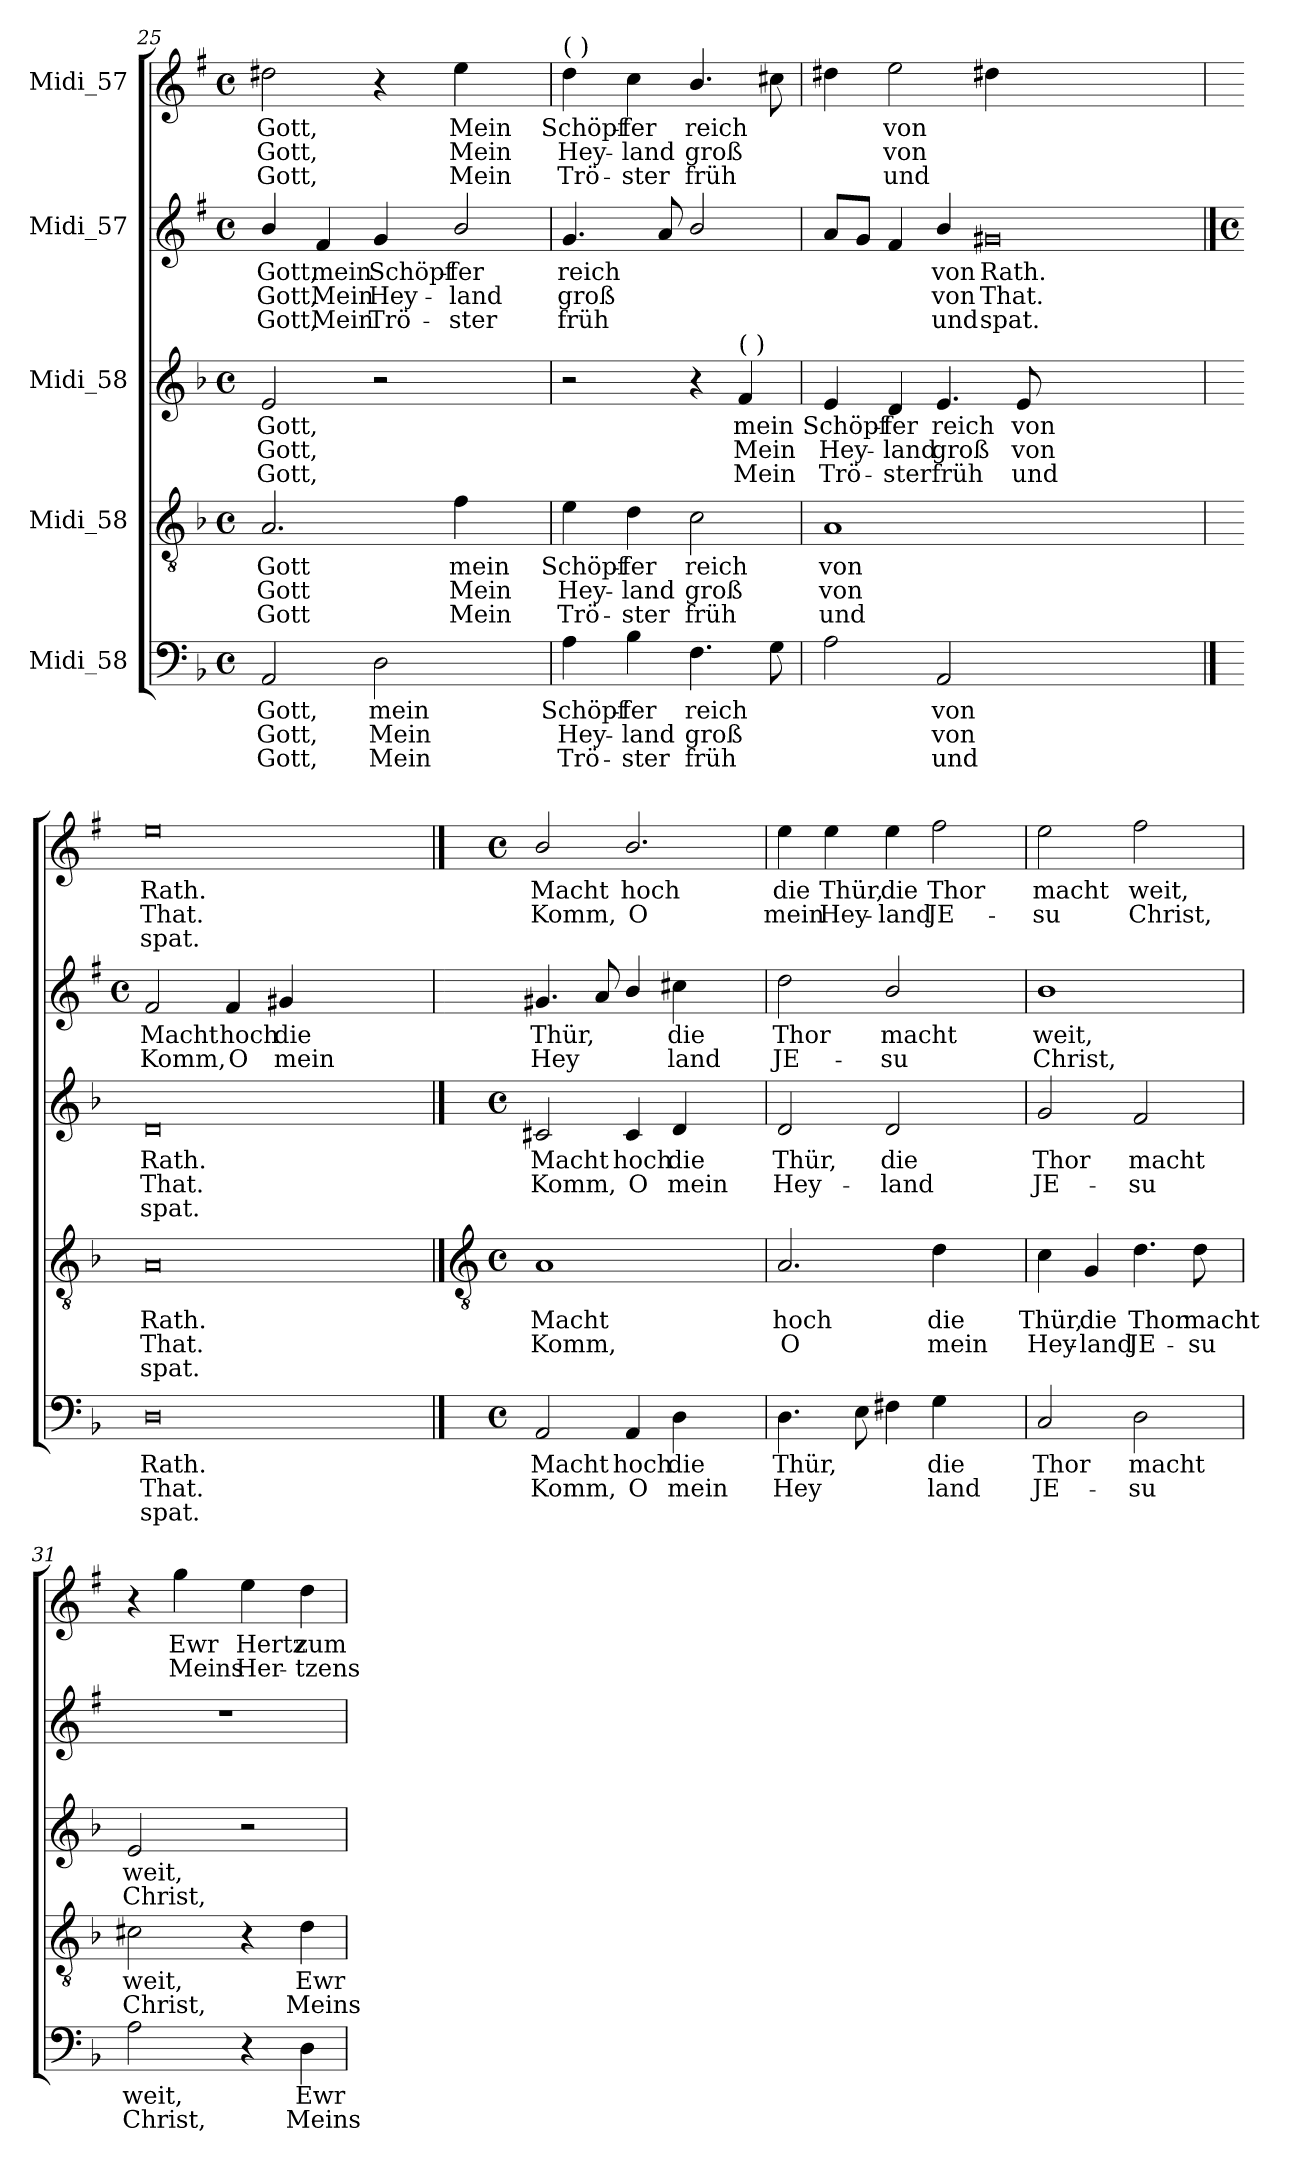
**kern	**text	**text	**text	**kern	**text	**text	**text	**kern	**text	**text	**text	**kern	**text	**text	**text	**kern	**text	**text	**text
*part5	*part5	*part5	*part5	*part4	*part4	*part4	*part4	*part3	*part3	*part3	*part3	*part2	*part2	*part2	*part2	*part1	*part1	*part1	*part1
*staff5	*staff5	*staff5	*staff5	*staff4	*staff4	*staff4	*staff4	*staff3	*staff3	*staff3	*staff3	*staff2	*staff2	*staff2	*staff2	*staff1	*staff1	*staff1	*staff1
*I"Midi_58	*	*	*	*I"Midi_58	*	*	*	*I"Midi_58	*	*	*	*I"Midi_57	*	*	*	*I"Midi_57	*	*	*
*clefF4	*	*	*	*clefGv2	*	*	*	*clefG2	*	*	*	*clefG2	*	*	*	*clefG2	*	*	*
*	*	*	*	*	*	*	*	*	*	*	*	*ITrd1c2	*	*	*	*ITrd1c2	*	*	*
*k[b-]	*	*	*	*k[b-]	*	*	*	*k[b-]	*	*	*	*k[b-]	*	*	*	*k[b-]	*	*	*
*F:	*	*	*	*F:	*	*	*	*F:	*	*	*	*F:	*	*	*	*F:	*	*	*
*M4/4	*	*	*	*M4/4	*	*	*	*M4/4	*	*	*	*M4/4	*	*	*	*M4/4	*	*	*
*met(c)	*	*	*	*met(c)	*	*	*	*met(c)	*	*	*	*met(c)	*	*	*	*met(c)	*	*	*
=25	=25	=25	=25	=25	=25	=25	=25	=25	=25	=25	=25	=25	=25	=25	=25	=25	=25	=25	=25
!	!LO:LY:b	!LO:LY:b	!LO:LY:b	!	!LO:LY:b	!LO:LY:b	!LO:LY:b	!	!LO:LY:b	!LO:LY:b	!LO:LY:b	!	!LO:LY:b	!LO:LY:b	!LO:LY:b	!	!LO:LY:b	!LO:LY:b	!LO:LY:b
2AA/	Gott,	Gott,	Gott,	2.A/	Gott	Gott	Gott	2e/	Gott,	Gott,	Gott,	4a/	Gott,	Gott,	Gott,	2cc#X\	Gott,	Gott,	Gott,
!	!	!	!	!	!	!	!	!	!	!	!	!	!LO:LY:b	!LO:LY:b	!LO:LY:b	!	!	!	!
.	.	.	.	.	.	.	.	.	.	.	.	4e/	mein	Mein	Mein	.	.	.	.
!	!LO:LY:b	!LO:LY:b	!LO:LY:b	!	!	!	!	!	!	!	!	!	!LO:LY:b	!LO:LY:b	!LO:LY:b	!	!	!	!
2D\	mein	Mein	Mein	.	.	.	.	2r	.	.	.	4f/	Schöpf-	-Hey-	-Trö-	4r	.	.	.
!	!	!	!	!	!LO:LY:b	!LO:LY:b	!LO:LY:b	!	!	!	!	!	!LO:LY:b	!LO:LY:b	!LO:LY:b	!	!LO:LY:b	!LO:LY:b	!LO:LY:b
.	.	.	.	4f\	mein	Mein	Mein	.	.	.	.	2a/	-fer	land	ster	4dd\	Mein	Mein	Mein
4ryy	.	.	.	4ryy	.	.	.	4ryy	.	.	.	.	.	.	.	4ryy	.	.	.
=25A	=25A	=25A	=25A	=25A	=25A	=25A	=25A	=25A	=25A	=25A	=25A	=25A	=25A	=25A	=25A	=25A	=25A	=25A	=25A
!	!	!	!	!	!	!	!	!	!	!	!	!	!	!	!	!LO:TX:a:t=(  )	!	!	!
!	!LO:LY:b	!LO:LY:b	!LO:LY:b	!	!LO:LY:b	!LO:LY:b	!LO:LY:b	!	!	!	!	!	!LO:LY:b	!LO:LY:b	!LO:LY:b	!	!LO:LY:b	!LO:LY:b	!LO:LY:b
4A\	Schöpf-	-Hey-	-Trö-	4e\	Schöpf-	-Hey-	-Trö-	2r	.	.	.	4.f/	reich	groß	früh	4cc\	Schöpf-	-Hey-	-Trö-
!	!LO:LY:b	!LO:LY:b	!LO:LY:b	!	!LO:LY:b	!LO:LY:b	!LO:LY:b	!	!	!	!	!	!	!	!	!	!LO:LY:b	!LO:LY:b	!LO:LY:b
4B-\	-fer	land	ster	4d\	-fer	land	ster	.	.	.	.	.	.	.	.	4b-\	-fer	land	ster
.	.	.	.	.	.	.	.	.	.	.	.	8g/	.	.	.	.	.	.	.
!	!LO:LY:b	!LO:LY:b	!LO:LY:b	!	!LO:LY:b	!LO:LY:b	!LO:LY:b	!	!	!	!	!	!	!	!	!	!LO:LY:b	!LO:LY:b	!LO:LY:b
4.F\	reich	groß	früh	2c\	reich	groß	früh	4r	.	.	.	2a/	.	.	.	4.a/	reich	groß	früh
!	!	!	!	!	!	!	!	!LO:TX:a:t=(  )	!	!	!	!	!	!	!	!	!	!	!
!	!	!	!	!	!	!	!	!	!LO:LY:b	!LO:LY:b	!LO:LY:b	!	!	!	!	!	!	!	!
.	.	.	.	.	.	.	.	4f/	mein	Mein	Mein	.	.	.	.	.	.	.	.
8G\	.	.	.	.	.	.	.	.	.	.	.	.	.	.	.	8b\	.	.	.
=26A	=26A	=26A	=26A	=26A	=26A	=26A	=26A	=26A	=26A	=26A	=26A	=26A	=26A	=26A	=26A	=26A	=26A	=26A	=26A
!	!	!	!	!	!LO:LY:b	!LO:LY:b	!LO:LY:b	!	!LO:LY:b	!LO:LY:b	!LO:LY:b	!	!	!	!	!	!	!	!
2A\	.	.	.	1A	von	von	und	4e/	Schöpf-	-Hey-	-Trö-	8g/L	.	.	.	4cc#X\	.	.	.
.	.	.	.	.	.	.	.	.	.	.	.	8f/J	.	.	.	.	.	.	.
!	!	!	!	!	!	!	!	!	!LO:LY:b	!LO:LY:b	!LO:LY:b	!	!	!	!	!	!LO:LY:b	!LO:LY:b	!LO:LY:b
.	.	.	.	.	.	.	.	4d/	-fer	land	ster	4e/	.	.	.	2dd\	von	von	und
!	!LO:LY:b	!LO:LY:b	!LO:LY:b	!	!	!	!	!	!LO:LY:b	!LO:LY:b	!LO:LY:b	!	!LO:LY:b	!LO:LY:b	!LO:LY:b	!	!	!	!
2AA/	von	von	und	.	.	.	.	4.e/	reich	groß	früh	4a/	von	von	und	.	.	.	.
!	!	!	!	!	!	!	!	!	!	!	!	!	!LO:LY:b	!LO:LY:b	!LO:LY:b	!	!	!	!
.	.	.	.	.	.	.	.	.	.	.	.	0f#X	Rath.	That.	spat.	4cc#X\	.	.	.
!	!	!	!	!	!	!	!	!	!LO:LY:b	!LO:LY:b	!LO:LY:b	!	!	!	!	!	!	!	!
.	.	.	.	.	.	.	.	8e/	von	von	und	.	.	.	.	.	.	.	.
1..ryy	.	.	.	1..ryy	.	.	.	1..ryy	.	.	.	.	.	.	.	1..ryy	.	.	.
!!LO:LB:g=z
==27A	=27A	=27A	=27A	=27A	=27A	=27A	=27A	=27A	=27A	=27A	=27A	==27A	=27A	=27A	=27A	=27A	=27A	=27A	=27A
*	*	*	*	*	*	*	*	*	*	*	*	*M4/4	*	*	*	*	*	*	*
*	*	*	*	*	*	*	*	*	*	*	*	*met(c)	*	*	*	*	*	*	*
!	!LO:LY:b	!LO:LY:b	!LO:LY:b	!	!LO:LY:b	!LO:LY:b	!LO:LY:b	!	!LO:LY:b	!LO:LY:b	!LO:LY:b	!	!LO:LY:b	!LO:LY:b	!	!	!LO:LY:b	!LO:LY:b	!LO:LY:b
0D	Rath.	That.	spat.	0A	Rath.	That.	spat.	0d	Rath.	That.	spat.	2e/	Macht	Komm,	.	0dd	Rath.	That.	spat.
!	!	!	!	!	!	!	!	!	!	!	!	!	!LO:LY:b	!LO:LY:b	!	!	!	!	!
.	.	.	.	.	.	.	.	.	.	.	.	4e/	hoch	O	.	.	.	.	.
!	!	!	!	!	!	!	!	!	!	!	!	!	!LO:LY:b	!LO:LY:b	!	!	!	!	!
.	.	.	.	.	.	.	.	.	.	.	.	4f#X/	die	mein	.	.	.	.	.
.	.	.	.	.	.	.	.	.	.	.	.	1ryy	.	.	.	.	.	.	.
!!LO:LB:g=z
==28	==28	==28	==28	==28	==28	==28	==28	==28	==28	==28	==28	=28	==28	==28	==28	==28	==28	==28	==28
*	*	*	*	*clefGv2	*	*	*	*	*	*	*	*	*	*	*	*	*	*	*
*M4/4	*	*	*	*M4/4	*	*	*	*M4/4	*	*	*	*	*	*	*	*M4/4	*	*	*
*met(c)	*	*	*	*met(c)	*	*	*	*met(c)	*	*	*	*	*	*	*	*met(c)	*	*	*
!	!LO:LY:b	!LO:LY:b	!	!	!LO:LY:b	!LO:LY:b	!	!	!LO:LY:b	!LO:LY:b	!	!	!LO:LY:b	!LO:LY:b	!	!	!LO:LY:b	!LO:LY:b	!
2AA/	Macht	Komm,	.	1A	Macht	Komm,	.	2c#X/	Macht	Komm,	.	4.f#/	Thür,	Hey	.	2a/	Macht	Komm,	.
.	.	.	.	.	.	.	.	.	.	.	.	8g/	.	.	.	.	.	.	.
!	!LO:LY:b	!LO:LY:b	!	!	!	!	!	!	!LO:LY:b	!LO:LY:b	!	!	!	!	!	!	!LO:LY:b	!LO:LY:b	!
4AA/	hoch	O	.	.	.	.	.	4c#/	hoch	O	.	4a/	.	.	.	2.a/	hoch	O	.
!	!LO:LY:b	!LO:LY:b	!	!	!	!	!	!	!LO:LY:b	!LO:LY:b	!	!	!LO:LY:b	!LO:LY:b	!	!	!	!	!
4D\	die	mein	.	.	.	.	.	4d/	die	mein	.	4bn\	die	land	.	.	.	.	.
4ryy	.	.	.	4ryy	.	.	.	4ryy	.	.	.	4ryy	.	.	.	.	.	.	.
=29	=29	=29	=29	=29	=29	=29	=29	=29	=29	=29	=29	=29	=29	=29	=29	=29	=29	=29	=29
!	!LO:LY:b	!LO:LY:b	!	!	!LO:LY:b	!LO:LY:b	!	!	!LO:LY:b	!LO:LY:b	!	!	!LO:LY:b	!LO:LY:b	!	!	!LO:LY:b	!LO:LY:b	!
4.D\	Thür,	Hey	.	2.A/	hoch	O	.	2d/	Thür,	Hey-	.	2cc\	Thor	JE-	.	4dd\	die	mein	.
!	!	!	!	!	!	!	!	!	!	!	!	!	!	!	!	!	!LO:LY:b	!LO:LY:b	!
.	.	.	.	.	.	.	.	.	.	.	.	.	.	.	.	4dd\	Thür,	Hey-	.
8E\	.	.	.	.	.	.	.	.	.	.	.	.	.	.	.	.	.	.	.
!	!	!	!	!	!	!	!	!	!LO:LY:b	!LO:LY:b	!	!	!LO:LY:b	!LO:LY:b	!	!	!LO:LY:b	!LO:LY:b	!
4F#X\	.	.	.	.	.	.	.	2d/	-die	land	.	2a/	-macht	su	.	4dd\	-die	land	.
!	!LO:LY:b	!LO:LY:b	!	!	!LO:LY:b	!LO:LY:b	!	!	!	!	!	!	!	!	!	!	!LO:LY:b	!LO:LY:b	!
4G\	die	land	.	4d\	die	mein	.	.	.	.	.	.	.	.	.	2ee\	Thor	JE-	.
4ryy	.	.	.	4ryy	.	.	.	4ryy	.	.	.	4ryy	.	.	.	.	.	.	.
=30	=30	=30	=30	=30	=30	=30	=30	=30	=30	=30	=30	=30	=30	=30	=30	=30	=30	=30	=30
!	!LO:LY:b	!LO:LY:b	!	!	!LO:LY:b	!LO:LY:b	!	!	!LO:LY:b	!LO:LY:b	!	!	!LO:LY:b	!LO:LY:b	!	!	!LO:LY:b	!LO:LY:b	!
2C/	Thor	JE-	.	4c\	Thür,	Hey-	.	2g/	Thor	JE-	.	1a	weit,	Christ,	.	2dd\	-macht	su	.
!	!	!	!	!	!LO:LY:b	!LO:LY:b	!	!	!	!	!	!	!	!	!	!	!	!	!
.	.	.	.	4G/	-die	land	.	.	.	.	.	.	.	.	.	.	.	.	.
!	!LO:LY:b	!LO:LY:b	!	!	!LO:LY:b	!LO:LY:b	!	!	!LO:LY:b	!LO:LY:b	!	!	!	!	!	!	!LO:LY:b	!LO:LY:b	!
2D\	-macht	su	.	4.d\	Thor	JE-	.	2f/	-macht	su	.	.	.	.	.	2ee\	weit,	Christ,	.
!	!	!	!	!	!LO:LY:b	!LO:LY:b	!	!	!	!	!	!	!	!	!	!	!	!	!
.	.	.	.	8d\	-macht	su	.	.	.	.	.	.	.	.	.	.	.	.	.
=31	=31	=31	=31	=31	=31	=31	=31	=31	=31	=31	=31	=31	=31	=31	=31	=31	=31	=31	=31
!	!LO:LY:b	!LO:LY:b	!	!	!LO:LY:b	!LO:LY:b	!	!	!LO:LY:b	!LO:LY:b	!	!	!	!	!	!	!	!	!
2A\	weit,	Christ,	.	2c#X\	weit,	Christ,	.	2e/	weit,	Christ,	.	1r	.	.	.	4r	.	.	.
!	!	!	!	!	!	!	!	!	!	!	!	!	!	!	!	!	!LO:LY:b	!LO:LY:b	!
.	.	.	.	.	.	.	.	.	.	.	.	.	.	.	.	4ff\	Ewr	Meins	.
!	!	!	!	!	!	!	!	!	!	!	!	!	!	!	!	!	!LO:LY:b	!LO:LY:b	!
4r	.	.	.	4r	.	.	.	2r	.	.	.	.	.	.	.	4dd\	Hertz	Her-	.
!	!LO:LY:b	!LO:LY:b	!	!	!LO:LY:b	!LO:LY:b	!	!	!	!	!	!	!	!	!	!	!LO:LY:b	!LO:LY:b	!
4D\	Ewr	Meins	.	4d\	Ewr	Meins	.	.	.	.	.	.	.	.	.	4cc\	-zum	tzens	.
=	=	=	=	=	=	=	=	=	=	=	=	=	=	=	=	=	=	=	=
*-	*-	*-	*-	*-	*-	*-	*-	*-	*-	*-	*-	*-	*-	*-	*-	*-	*-	*-	*-
